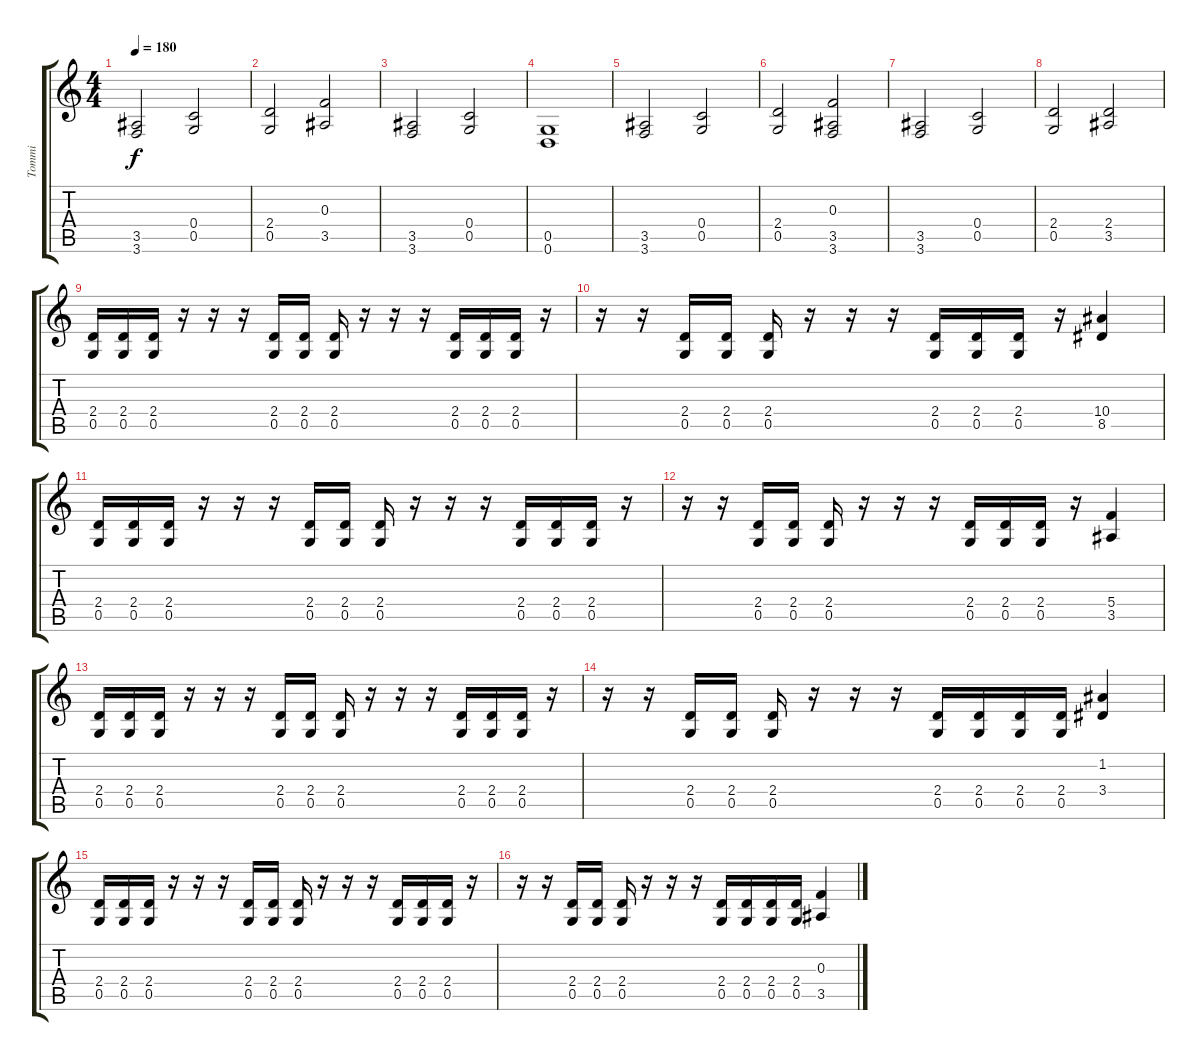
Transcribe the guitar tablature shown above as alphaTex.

\track ("Tommi" "Tommi") {instrument distortionguitar}
\staff {score tabs}
\tuning (D4 A3 F3 C3 G2 D2) {hide}
\ts (4 4)
\tempo 180
\clef g2
\ks c
(3.5 3.6).2{dy f} (0.4 0.5).2 |
(2.4 0.5).2 (0.3 3.5).2 |
(3.5 3.6).2 (0.4 0.5).2 |
(0.5 0.6).1 |
(3.5 3.6).2 (0.4 0.5).2 |
(2.4 0.5).2 (0.3 3.5 3.6).2 |
(3.5 3.6).2 (0.4 0.5).2 |
(2.4 0.5).2 (2.4 3.5).2 |
(2.4 0.5).16 (2.4 0.5).16 (2.4 0.5).16 r.16 r.16 r.16 (2.4 0.5).16 (2.4 0.5).16 (2.4 0.5).16 r.16 r.16 r.16 (2.4 0.5).16 (2.4 0.5).16 (2.4 0.5).16 r.16 |
r.16 r.16 (2.4 0.5).16 (2.4 0.5).16 (2.4 0.5).16 r.16 r.16 r.16 (2.4 0.5).16 (2.4 0.5).16 (2.4 0.5).16 r.16 (10.4 8.5).4 |
(2.4 0.5).16 (2.4 0.5).16 (2.4 0.5).16 r.16 r.16 r.16 (2.4 0.5).16 (2.4 0.5).16 (2.4 0.5).16 r.16 r.16 r.16 (2.4 0.5).16 (2.4 0.5).16 (2.4 0.5).16 r.16 |
r.16 r.16 (2.4 0.5).16 (2.4 0.5).16 (2.4 0.5).16 r.16 r.16 r.16 (2.4 0.5).16 (2.4 0.5).16 (2.4 0.5).16 r.16 (5.4 3.5).4 |
(2.4 0.5).16 (2.4 0.5).16 (2.4 0.5).16 r.16 r.16 r.16 (2.4 0.5).16 (2.4 0.5).16 (2.4 0.5).16 r.16 r.16 r.16 (2.4 0.5).16 (2.4 0.5).16 (2.4 0.5).16 r.16 |
r.16 r.16 (2.4 0.5).16 (2.4 0.5).16 (2.4 0.5).16 r.16 r.16 r.16 (2.4 0.5).16 (2.4 0.5).16 (2.4 0.5).16 (2.4 0.5).16 (1.2 3.4).4 |
(2.4 0.5).16 (2.4 0.5).16 (2.4 0.5).16 r.16 r.16 r.16 (2.4 0.5).16 (2.4 0.5).16 (2.4 0.5).16 r.16 r.16 r.16 (2.4 0.5).16 (2.4 0.5).16 (2.4 0.5).16 r.16 |
r.16 r.16 (2.4 0.5).16 (2.4 0.5).16 (2.4 0.5).16 r.16 r.16 r.16 (2.4 0.5).16 (2.4 0.5).16 (2.4 0.5).16 (2.4 0.5).16 (0.3 3.5).4
